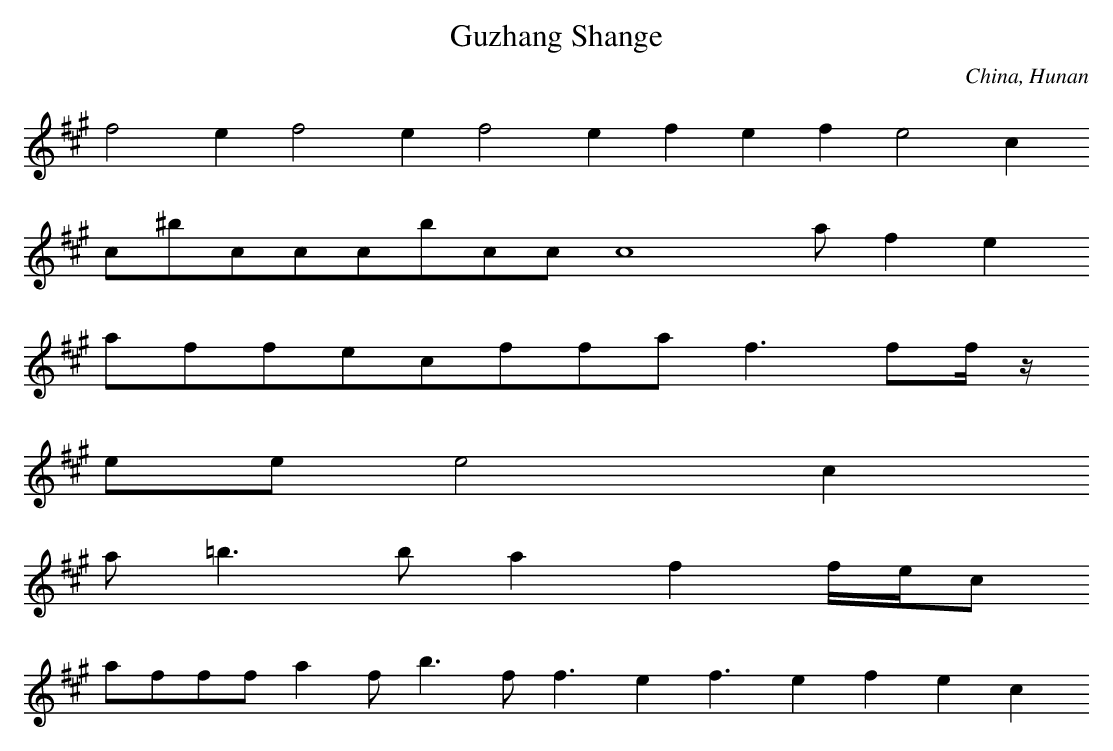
X:1
T: Guzhang Shange
O: China, Hunan
M: none
L: 1/16
K: A
f8e4f8e4f8e4f4e4f4e8c4
c2^b2c2c2c2b2c2c2c16a2f4e4
a2f2f2e2c2f2f2a2f6f2fz
e2e2e8c4
a2=b6b2a4f4fec2
a2f2f2f2a4f2b6f2f6e4f6e4f4e4c4
